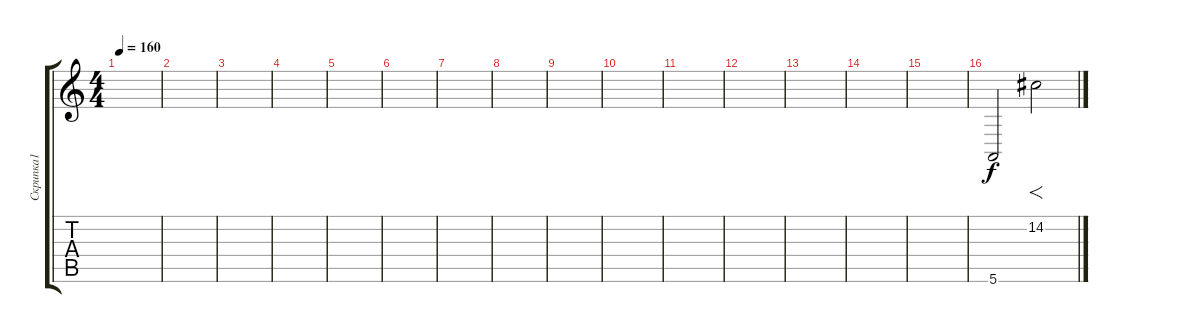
\track ("Скрипка1" "Скрипка1") {instrument stringensemble1}
\staff {score tabs}
\tuning (E4 B3 G3 D3 A2 E2) {hide}
\ts (4 4)
\tempo 160
\clef g2
\ks c
|
|
|
|
|
|
|
|
|
|
|
|
|
|
|
5.6.2 14.2.2{f}
